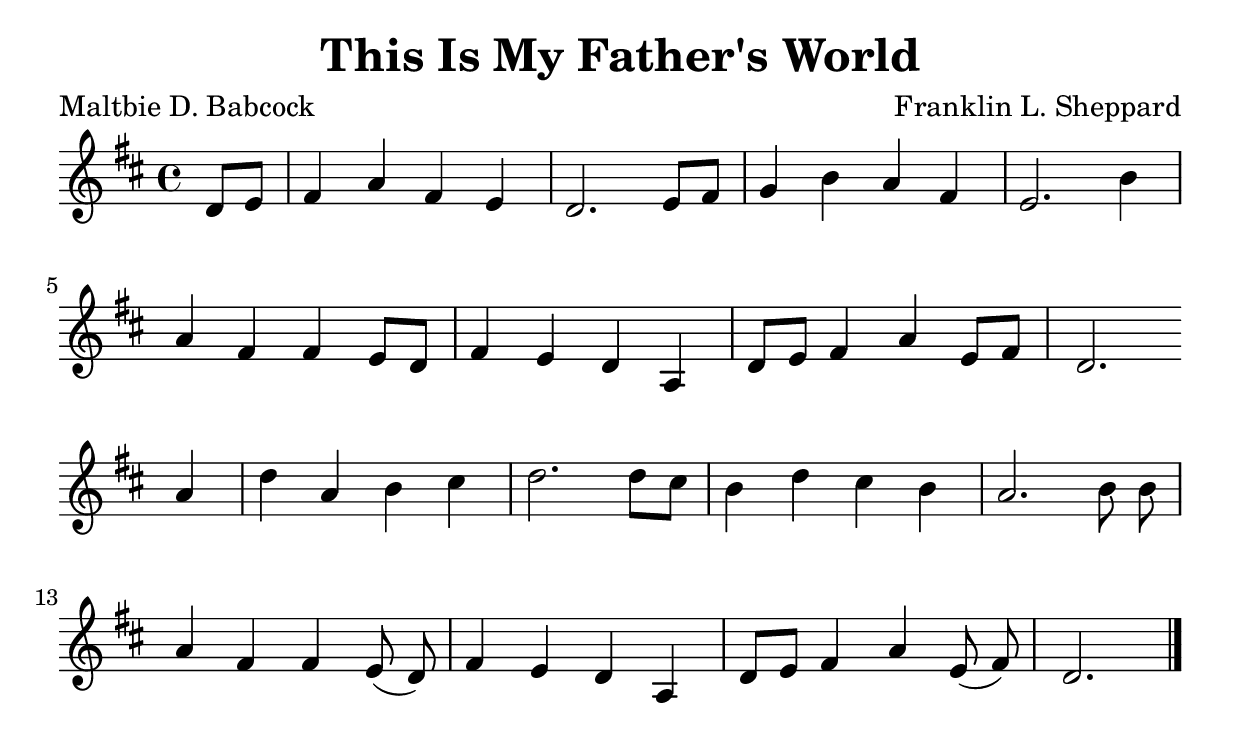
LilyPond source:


\version "2.14.2"

\header{
	title = "This Is My Father's World"
	poet = "Maltbie D. Babcock"
	composer = "Franklin L. Sheppard"
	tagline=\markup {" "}
}

#(set-global-staff-size 25)

global = {
	\time 4/4
	\key d \major
}

violinOne = \new Voice \transpose ees d \relative c' {
	\autoBeamOff{}
	\clef treble
	\partial 4 ees8[ f] g4 bes g f ees2. f8[ g] aes4 c bes g f2. c'4 \break
	bes4 g g f8[ ees] g4 f ees bes ees8[ f] g4 bes f8[ g] ees2. \bar "" \break
	bes'4 ees bes c d ees2. ees8[ d] c4 ees d c bes2. c8 c \break
	bes4 g g f8( ees) g4 f ees bes ees8[ f ] g4 bes f8( g) ees2. \bar "|."

}


\score {	

	\new StaffGroup <<
		\new Staff <<  \global \violinOne >>
	>>
	\layout{
	indent = 0.0\cm
	}
	\midi{}
}



